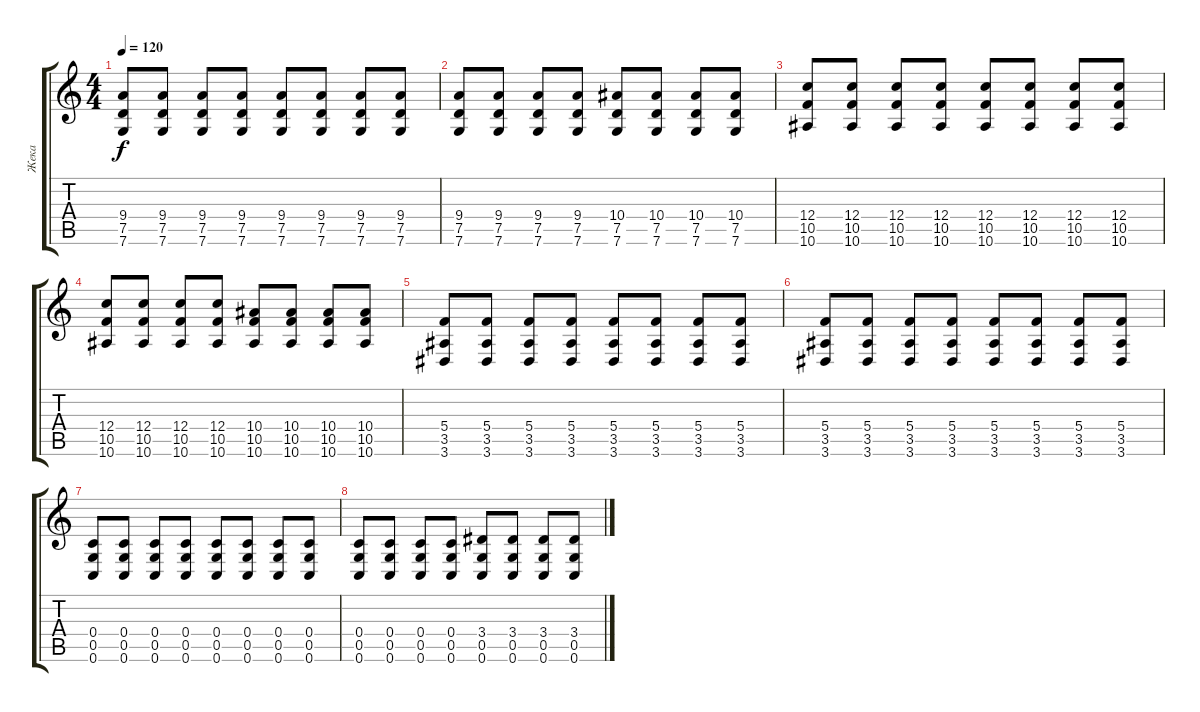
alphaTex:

\track ("Жека" "Жека") {instrument overdrivenguitar}
\staff {score tabs}
\tuning (D4 A3 F3 C3 G2 C2) {hide}
\ts (4 4)
\tempo 120
\clef g2
\ks c
(9.4 7.5 7.6).8{dy f} (9.4 7.5 7.6).8 (9.4 7.5 7.6).8 (9.4 7.5 7.6).8 (9.4 7.5 7.6).8 (9.4 7.5 7.6).8 (9.4 7.5 7.6).8 (9.4 7.5 7.6).8 |
(9.4 7.5 7.6).8 (9.4 7.5 7.6).8 (9.4 7.5 7.6).8 (9.4 7.5 7.6).8 (10.4 7.5 7.6).8 (10.4 7.5 7.6).8 (10.4 7.5 7.6).8 (10.4 7.5 7.6).8 |
(12.4 10.5 10.6).8 (12.4 10.5 10.6).8 (12.4 10.5 10.6).8 (12.4 10.5 10.6).8 (12.4 10.5 10.6).8 (12.4 10.5 10.6).8 (12.4 10.5 10.6).8 (12.4 10.5 10.6).8 |
(12.4 10.5 10.6).8 (12.4 10.5 10.6).8 (12.4 10.5 10.6).8 (12.4 10.5 10.6).8 (10.4 10.5 10.6).8 (10.4 10.5 10.6).8 (10.4 10.5 10.6).8 (10.4 10.5 10.6).8 |
(5.4 3.5 3.6).8 (5.4 3.5 3.6).8 (5.4 3.5 3.6).8 (5.4 3.5 3.6).8 (5.4 3.5 3.6).8 (5.4 3.5 3.6).8 (5.4 3.5 3.6).8 (5.4 3.5 3.6).8 |
(5.4 3.5 3.6).8 (5.4 3.5 3.6).8 (5.4 3.5 3.6).8 (5.4 3.5 3.6).8 (5.4 3.5 3.6).8 (5.4 3.5 3.6).8 (5.4 3.5 3.6).8 (5.4 3.5 3.6).8 |
(0.4 0.5 0.6).8 (0.4 0.5 0.6).8 (0.4 0.5 0.6).8 (0.4 0.5 0.6).8 (0.4 0.5 0.6).8 (0.4 0.5 0.6).8 (0.4 0.5 0.6).8 (0.4 0.5 0.6).8 |
(0.4 0.5 0.6).8 (0.4 0.5 0.6).8 (0.4 0.5 0.6).8 (0.4 0.5 0.6).8 (3.4 0.5 0.6).8 (3.4 0.5 0.6).8 (3.4 0.5 0.6).8 (3.4 0.5 0.6).8
